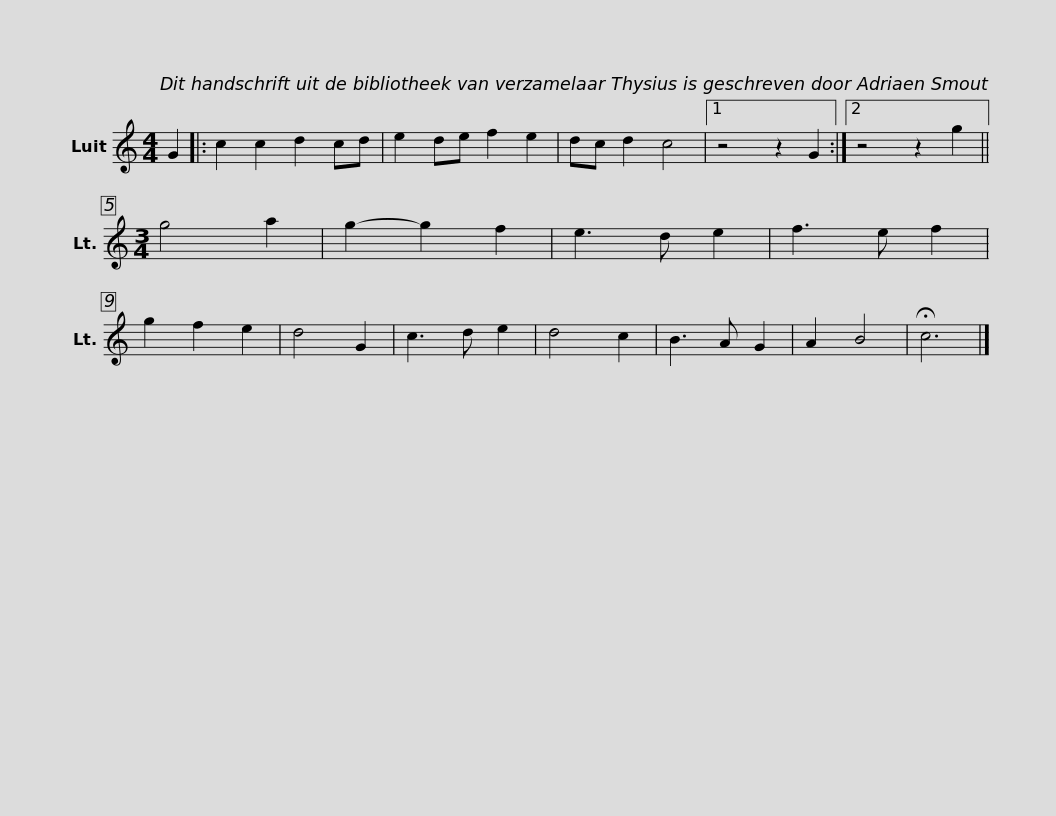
X:1
L:1/8
M:4/4
I:linebreak $
K:C
V:1 treble
V:1
 G2 |: c2 c2 d2 cd | e2 de f2 e2 | dc d2 c4 |1 z4 z2 G2 :|2 %5
 z4 z2 g2 ||$[M:3/4] g4 a2 | g2- g2 f2 | e3 d e2 | f3 e f2 | %10
 g2 f2 e2 | d4 G2 |$ c3 d e2 | d4 c2 | B3 A G2 | %15
 A2 B4 | !fermata!c6 |] %17
